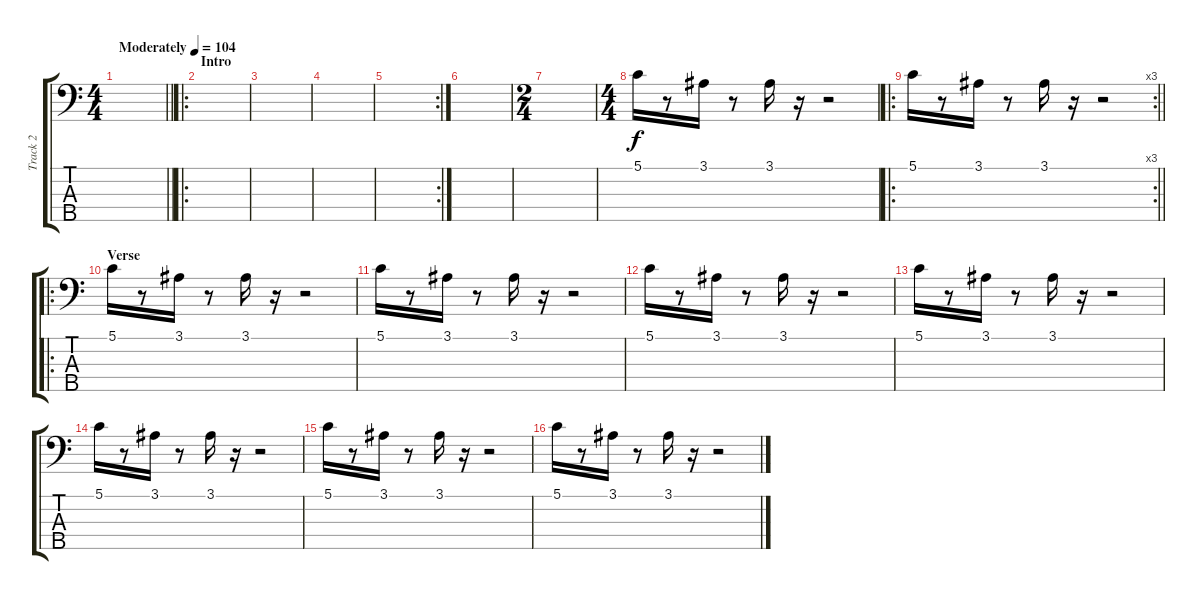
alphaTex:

\track ("Track 2" "Track 2") {instrument electricbassfinger}
\staff {score tabs}
\tuning (G2 D2 A1 E1 B0) {hide}
\ts (4 4)
\tempo (104 "Moderately")
\clef f4
\barLineRight lightlight
\ks c
|
\ro
\section ("" "Intro")
|
|
|
\rc 2
|
|
\ts (2 4)
|
\ts (4 4)
5.1.16 r.8 3.1.16 r.8 3.1.16 r.16 r.2 |
\ro
\rc 3
\barLineRight lightlight
5.1.16 r.8 3.1.16 r.8 3.1.16 r.16 r.2 |
\ro
\section ("" "Verse")
5.1.16 r.8 3.1.16 r.8 3.1.16 r.16 r.2 |
5.1.16 r.8 3.1.16 r.8 3.1.16 r.16 r.2 |
5.1.16 r.8 3.1.16 r.8 3.1.16 r.16 r.2 |
5.1.16 r.8 3.1.16 r.8 3.1.16 r.16 r.2 |
5.1.16 r.8 3.1.16 r.8 3.1.16 r.16 r.2 |
5.1.16 r.8 3.1.16 r.8 3.1.16 r.16 r.2 |
5.1.16 r.8 3.1.16 r.8 3.1.16 r.16 r.2
